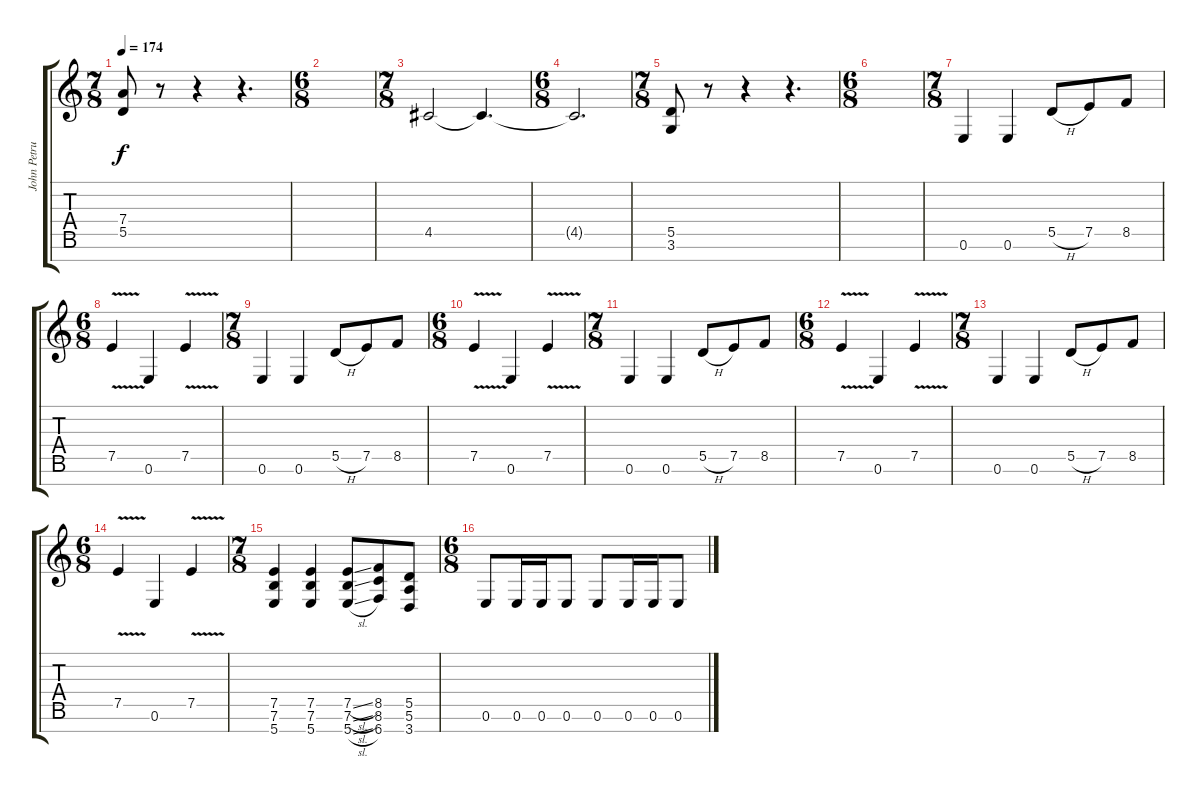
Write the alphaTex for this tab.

\track ("John Petrucci" "John Petru") {instrument distortionguitar}
\staff {score tabs}
\tuning (E4 B3 G3 D3 A2 E2 B1) {hide}
\ts (7 8)
\tempo 174
\clef g2
\ks c
(7.4 5.5).8{dy f} r.8 r.4 r.4{d} |
\ts (6 8)
|
\ts (7 8)
4.5.2 4.5{t}.4{d} |
\ts (6 8)
4.5{t}.2{d} |
\ts (7 8)
(5.5 3.6).8 r.8 r.4 r.4{d} |
\ts (6 8)
|
\ts (7 8)
0.6.4 0.6.4 5.5{h}.8 7.5.8 8.5.8 |
\ts (6 8)
7.5{v}.4 0.6.4 7.5{v}.4 |
\ts (7 8)
0.6.4 0.6.4 5.5{h}.8 7.5.8 8.5.8 |
\ts (6 8)
7.5{v}.4 0.6.4 7.5{v}.4 |
\ts (7 8)
0.6.4 0.6.4 5.5{h}.8 7.5.8 8.5.8 |
\ts (6 8)
7.5{v}.4 0.6.4 7.5{v}.4 |
\ts (7 8)
0.6.4 0.6.4 5.5{h}.8 7.5.8 8.5.8 |
\ts (6 8)
7.5{v}.4 0.6.4 7.5{v}.4 |
\ts (7 8)
(7.5 7.6 5.7).4 (7.5 7.6 5.7).4 (7.5{sl} 7.6{sl} 5.7{sl}).8 (8.5 8.6 6.7).8 (5.5 5.6 3.7).8 |
\ts (6 8)
0.6.8 0.6.16 0.6.16 0.6.8 0.6.8 0.6.16 0.6.16 0.6.8
